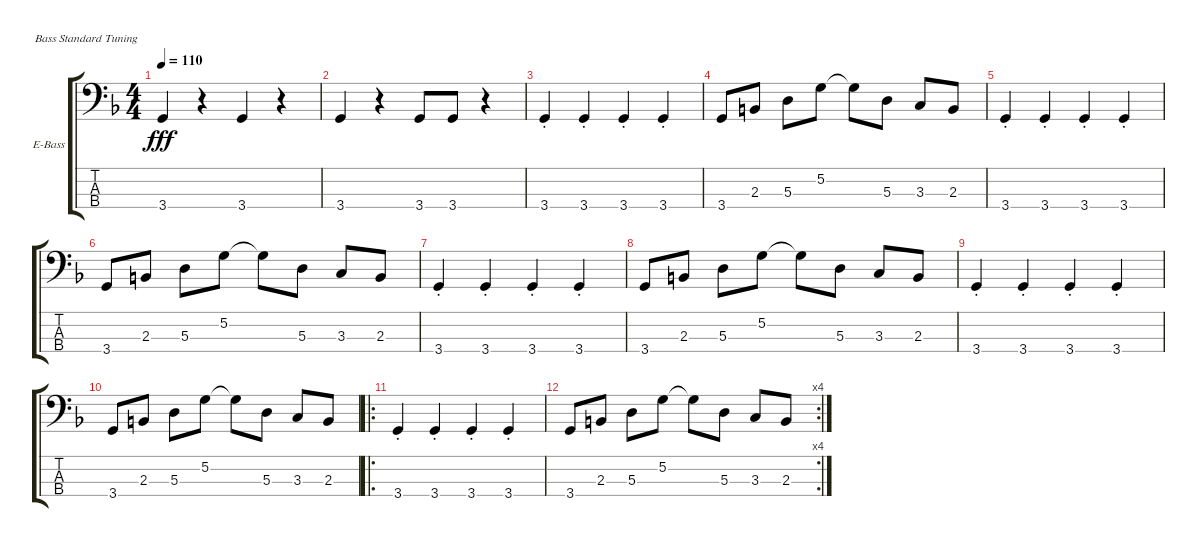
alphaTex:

\defaultSystemsLayout 4
\bracketExtendMode groupsimilarinstruments
\firstSystemTrackNameOrientation horizontal
\otherSystemsTrackNameOrientation horizontal
\track ("Electric Bass" "E-Bass") {instrument electricbassfinger}
\staff {score tabs}
\tuning (G2 D2 A1 E1)
\ts (4 4)
\tempo 110
\clef f4
\ks f
3.4.4{dy fff} r.4 3.4.4 r.4 |
3.4.4 r.4 3.4.8 3.4.8 r.4 |
3.4{st}.4 3.4{st}.4 3.4{st}.4 3.4{st}.4 |
3.4.8 2.3.8 5.3.8 5.2.8 5.2{t}.8 5.3.8 3.3.8 2.3.8 |
3.4{st}.4 3.4{st}.4 3.4{st}.4 3.4{st}.4 |
3.4.8 2.3.8 5.3.8 5.2.8 5.2{t}.8 5.3.8 3.3.8 2.3.8 |
3.4{st}.4 3.4{st}.4 3.4{st}.4 3.4{st}.4 |
3.4.8 2.3.8 5.3.8 5.2.8 5.2{t}.8 5.3.8 3.3.8 2.3.8 |
3.4{st}.4 3.4{st}.4 3.4{st}.4 3.4{st}.4 |
3.4.8 2.3.8 5.3.8 5.2.8 5.2{t}.8 5.3.8 3.3.8 2.3.8 |
\ro
3.4{st}.4 3.4{st}.4 3.4{st}.4 3.4{st}.4 |
\rc 4
3.4.8 2.3.8 5.3.8 5.2.8 5.2{t}.8 5.3.8 3.3.8 2.3.8
